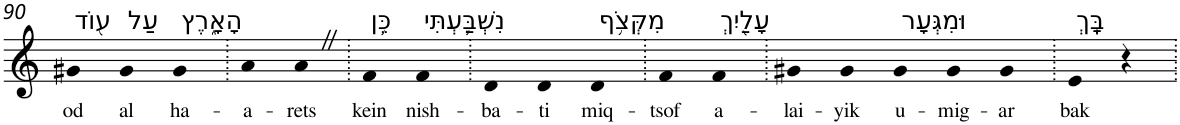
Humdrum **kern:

**kern	**text
*part1	*part1
*staff1	*staff1
*I"Piano	*
*I'Pno	*
!!LO:PB:g=z
*clefG2	*
*k[]	*
=90	=90
!LO:TX:a:t=ע֖וֹד	!
!	!LO:LY:b
4g#X	od
!LO:TX:a:t=עַל	!
!	!LO:LY:b
4g#	al
!LO:TX:a:t=הָאָ֑רֶץ	!
!	!LO:LY:b
4g#	ha-
=91.	=91.
!	!LO:LY:b
4a	-a-
!	!LO:LY:b
4aZ	-rets
=92.	=92.
!LO:TX:a:t=כֵּ֥ן	!
!	!LO:LY:b
4f	kein
!LO:TX:a:t=נִשְׁבַּ֛עְתִּי	!
!	!LO:LY:b
4f	nish-
=93.	=93.
!	!LO:LY:b
4d	-ba-
!	!LO:LY:b
4d	-ti
!LO:TX:a:t=מִקְּצֹ֥ף	!
!	!LO:LY:b
4d	miq-
=94.	=94.
!	!LO:LY:b
4f	-tsof
!LO:TX:a:t=עָלַ֖יִךְ	!
!	!LO:LY:b
4f	a-
=95.	=95.
!	!LO:LY:b
4g#X	-lai-
!	!LO:LY:b
4g#	-yik
!LO:TX:a:t=וּמִגְּעָר	!
!	!LO:LY:b
4g#	u-
!	!LO:LY:b
4g#	-mig-
!	!LO:LY:b
4g#	-ar
=96.	=96.
!LO:TX:a:t=בָּֽךְ	!
!	!LO:LY:b
4e	bak
4r	.
=.	=.
*-	*-
